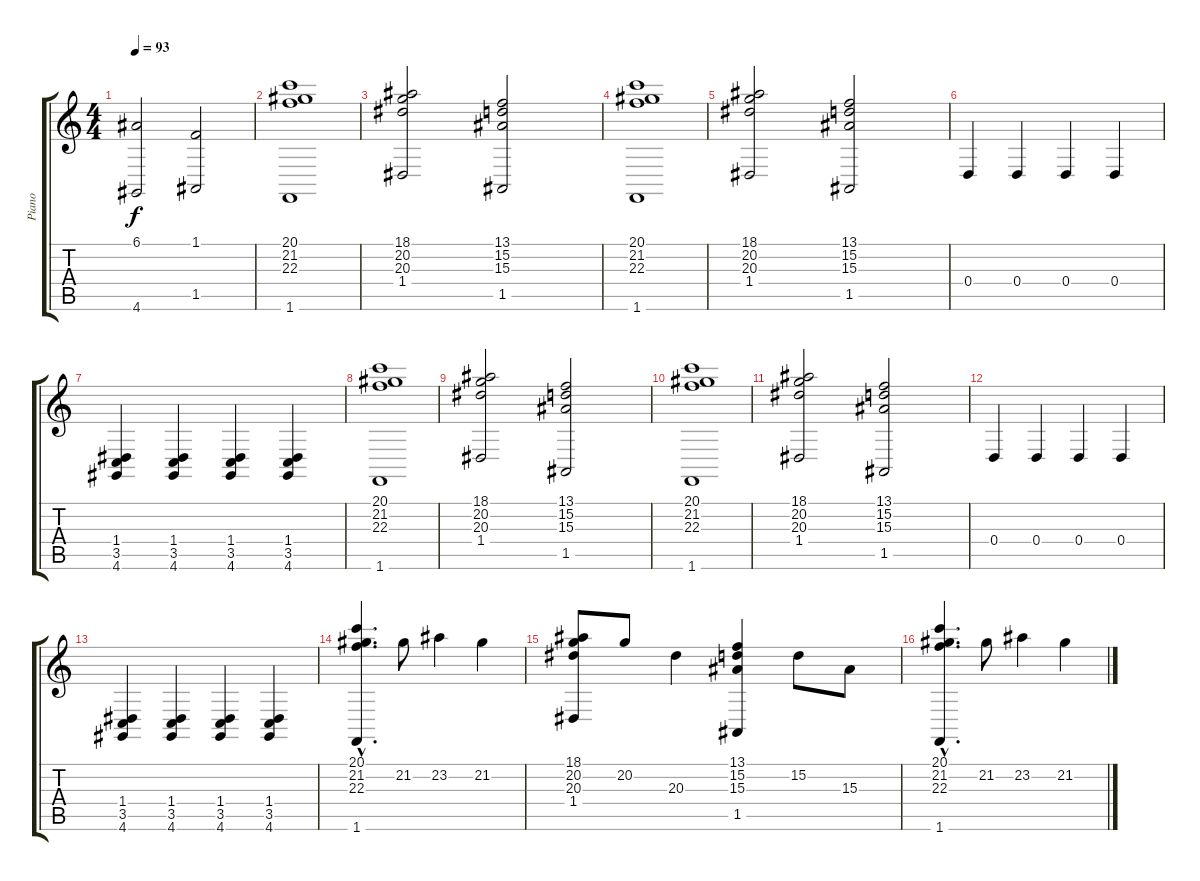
\track ("Piano" "Piano") {instrument acousticgrandpiano}
\staff {score tabs}
\tuning (E4 B3 G3 D3 A2 E2) {hide}
\ts (4 4)
\tempo 93
\clef g2
\ks c
(6.1 4.6).2{dy f} (1.1 1.5).2 |
(20.1 21.2 22.3 1.6).1 |
(18.1 20.2 20.3 1.4).2 (13.1 15.2 15.3 1.5).2 |
(20.1 21.2 22.3 1.6).1 |
(18.1 20.2 20.3 1.4).2 (13.1 15.2 15.3 1.5).2 |
0.4.4 0.4.4 0.4.4 0.4.4 |
(1.4 3.5 4.6).4 (1.4 3.5 4.6).4 (1.4 3.5 4.6).4 (1.4 3.5 4.6).4 |
(20.1 21.2 22.3 1.6).1 |
(18.1 20.2 20.3 1.4).2 (13.1 15.2 15.3 1.5).2 |
(20.1 21.2 22.3 1.6).1 |
(18.1 20.2 20.3 1.4).2 (13.1 15.2 15.3 1.5).2 |
0.4.4 0.4.4 0.4.4 0.4.4 |
(1.4 3.5 4.6).4 (1.4 3.5 4.6).4 (1.4 3.5 4.6).4 (1.4 3.5 4.6).4 |
(20.1{hac} 21.2{hac} 22.3{hac} 1.6{hac}).4{d} 21.2.8 23.2.4 21.2.4 |
(18.1 20.2 20.3 1.4).8 20.2.8 20.3.4 (13.1 15.2 15.3 1.5).4 15.2.8 15.3.8 |
(20.1{hac} 21.2{hac} 22.3{hac} 1.6{hac}).4{d} 21.2.8 23.2.4 21.2.4
